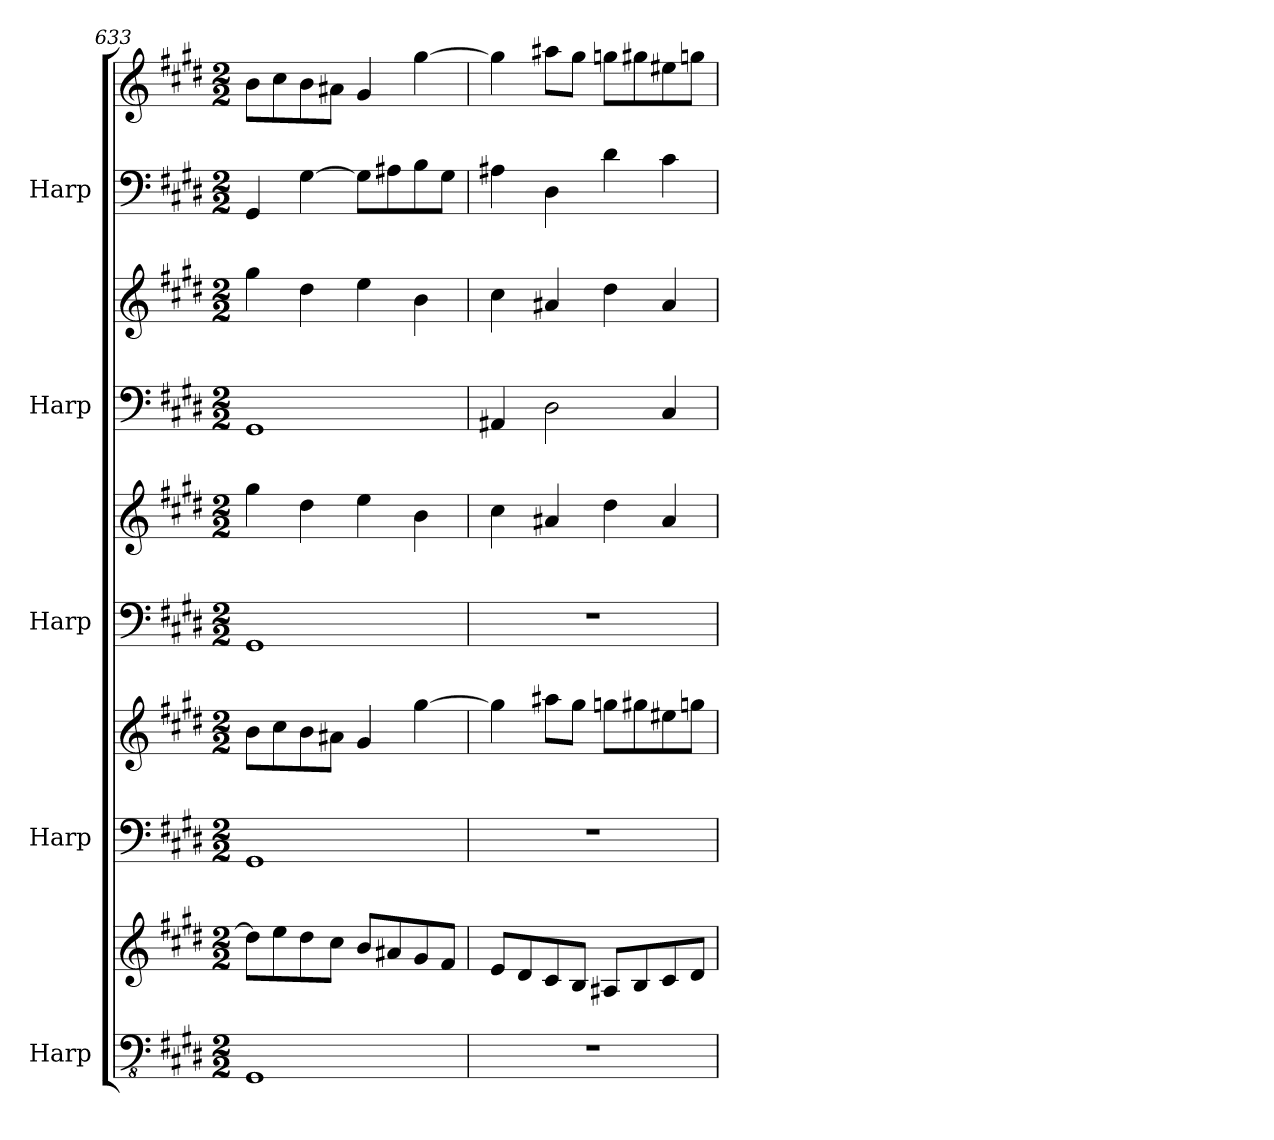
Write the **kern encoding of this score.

**kern	**kern	**kern	**kern	**kern	**kern	**kern	**kern	**kern	**kern
*part5	*part5	*part4	*part4	*part3	*part3	*part2	*part2	*part1	*part1
*staff10	*staff9	*staff8	*staff7	*staff6	*staff5	*staff4	*staff3	*staff2	*staff1
*I"Harp	*	*I"Harp	*	*I"Harp	*	*I"Harp	*	*I"Harp	*
*I'Hp	*	*I'Hp	*	*I'Hp	*	*I'Hp	*	*I'Hp	*
*clefFv4	*clefG2	*clefF4	*clefG2	*clefF4	*clefG2	*clefF4	*clefG2	*clefF4	*clefG2
*k[f#c#g#d#]	*k[f#c#g#d#]	*k[f#c#g#d#]	*k[f#c#g#d#]	*k[f#c#g#d#]	*k[f#c#g#d#]	*k[f#c#g#d#]	*k[f#c#g#d#]	*k[f#c#g#d#]	*k[f#c#g#d#]
*M2/2	*M2/2	*M2/2	*M2/2	*M2/2	*M2/2	*M2/2	*M2/2	*M2/2	*M2/2
=633	=633	=633	=633	=633	=633	=633	=633	=633	=633
1GGG#	8dd#\L]	1GG#	8b\L	1GG#	4gg#\	1GG#	4gg#\	4GG#/	8b\L
.	8ee\	.	8cc#\	.	.	.	.	.	8cc#\
.	8dd#\	.	8b\	.	4dd#\	.	4dd#\	[4G#\	8b\
.	8cc#\J	.	8a#X\J	.	.	.	.	.	8a#X\J
.	8b/L	.	4g#/	.	4ee\	.	4ee\	8G#\L]	4g#/
.	8a#X/	.	.	.	.	.	.	8A#X\	.
.	8g#/	.	[4gg#\	.	4b\	.	4b\	8B\	[4gg#\
.	8f#/J	.	.	.	.	.	.	8G#\J	.
=634	=634	=634	=634	=634	=634	=634	=634	=634	=634
1r	8e/L	1r	4gg#\]	1r	4cc#\	4AA#X/	4cc#\	4A#X\	4gg#\]
.	8d#/	.	.	.	.	.	.	.	.
.	8c#/	.	8aa#X\L	.	4a#X/	2D#\	4a#X/	4D#\	8aa#X\L
.	8B/J	.	8gg#\J	.	.	.	.	.	8gg#\J
.	8A#X/L	.	8ggn\L	.	4dd#\	.	4dd#\	4d#\	8ggn\L
.	8B/	.	8gg#X\	.	.	.	.	.	8gg#X\
.	8c#/	.	8ee#X\	.	4a#/	4C#/	4a#/	4c#\	8ee#X\
.	8d#/J	.	8ggn\J	.	.	.	.	.	8ggn\J
=	=	=	=	=	=	=	=	=	=
*-	*-	*-	*-	*-	*-	*-	*-	*-	*-
